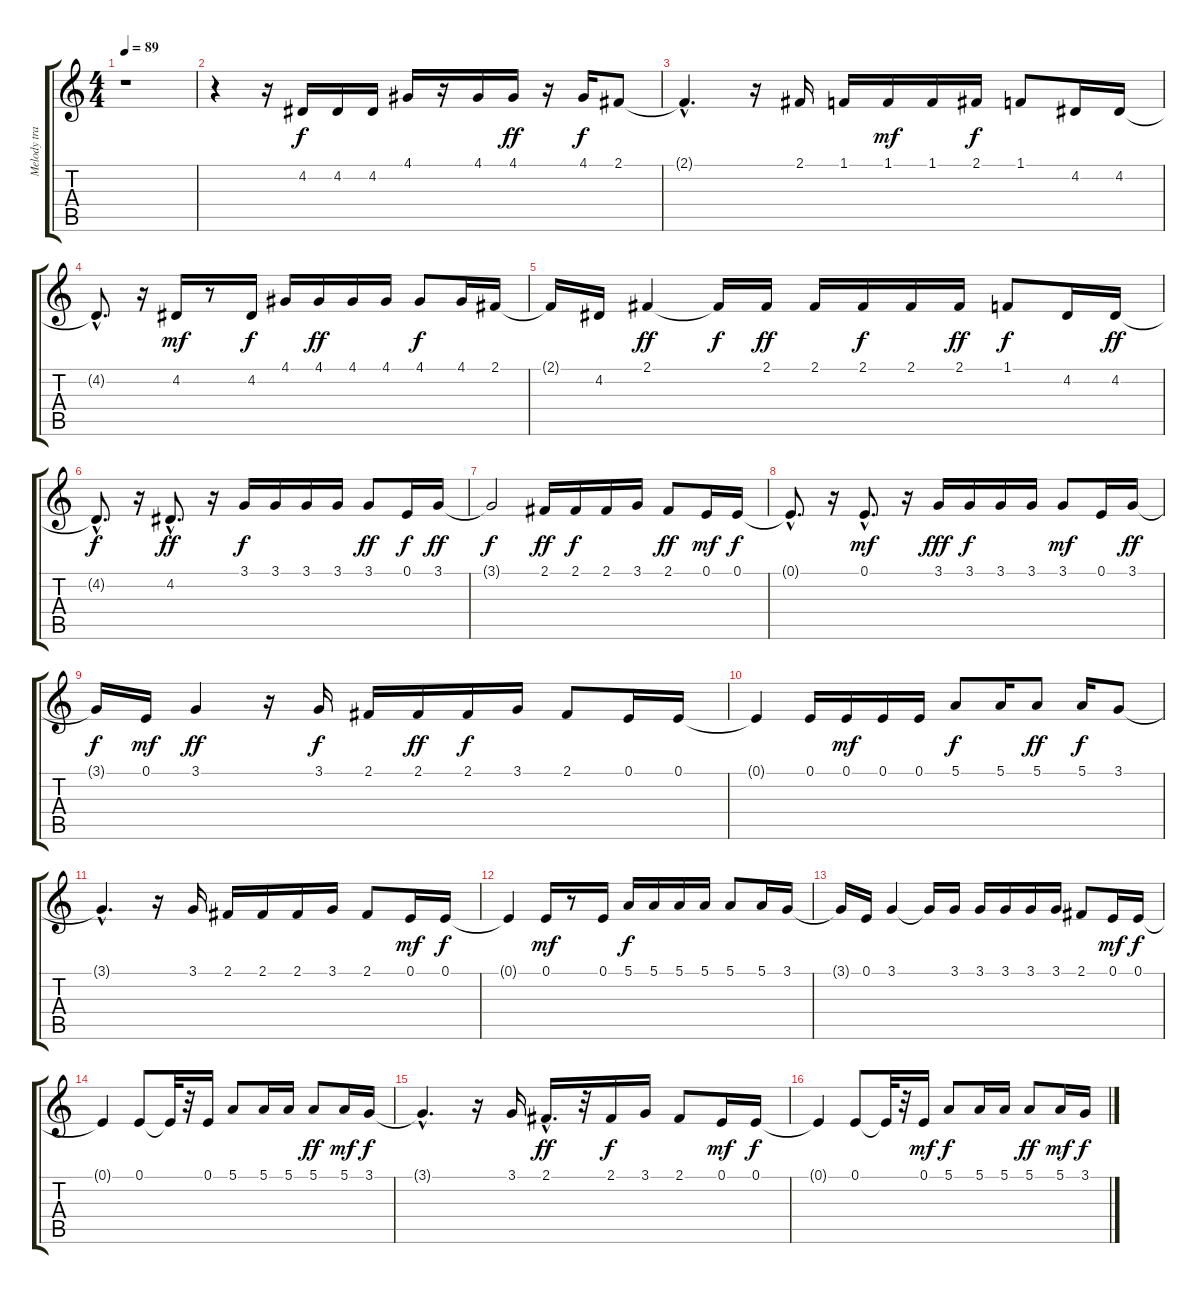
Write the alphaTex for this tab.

\track ("Melody track" "Melody tra") {instrument acousticgrandpiano}
\staff {score tabs}
\tuning (E4 B3 G3 D3 A2 E2) {hide}
\ts (4 4)
\tempo 89
\clef g2
\ks c
r.1{dy mf} |
r.4 r.16 4.2.16{dy f} 4.2.16 4.2.16 4.1.16 r.16 4.1.16 4.1.16{dy ff} r.16 4.1.16{dy f} 2.1.8 |
2.1{hac t}.4{d} r.16 2.1.16 1.1.16 1.1.16{dy mf} 1.1.16 2.1.16{dy f} 1.1.8 4.2.16 4.2.16 |
4.2{hac t}.8{d} r.16 4.2.16{dy mf} r.8 4.2.16{dy f} 4.1.16 4.1.16{dy ff} 4.1.16 4.1.16 4.1.8{dy f} 4.1.16 2.1.16 |
2.1{t}.16 4.2.16 2.1.4{dy ff} 2.1{t}.16{dy f} 2.1.16{dy ff} 2.1.16 2.1.16{dy f} 2.1.16 2.1.16{dy ff} 1.1.8{dy f} 4.2.16 4.2.16{dy ff} |
4.2{hac t}.8{d dy f} r.16 4.2{hac}.8{d dy ff} r.16 3.1.16{dy f} 3.1.16 3.1.16 3.1.16 3.1.8{dy ff} 0.1.16{dy f} 3.1.16{dy ff} |
3.1{t}.2{dy f} 2.1.16{dy ff} 2.1.16{dy f} 2.1.16 3.1.16 2.1.8{dy ff} 0.1.16{dy mf} 0.1.16{dy f} |
0.1{hac t}.8{d} r.16 0.1{hac}.8{d dy mf} r.16 3.1.16{dy fff} 3.1.16{dy f} 3.1.16 3.1.16 3.1.8{dy mf} 0.1.16 3.1.16{dy ff} |
3.1{t}.16{dy f} 0.1.16{dy mf} 3.1.4{dy ff} r.16 3.1.16{dy f} 2.1.16 2.1.16{dy ff} 2.1.16{dy f} 3.1.16 2.1.8 0.1.16 0.1.16 |
0.1{t}.4 0.1.16 0.1.16{dy mf} 0.1.16 0.1.16 5.1.8{dy f} 5.1.16 5.1.8{dy ff} 5.1.16{dy f} 3.1.8 |
3.1{hac t}.4{d} r.16 3.1.16 2.1.16 2.1.16 2.1.16 3.1.16 2.1.8 0.1.16{dy mf} 0.1.16{dy f} |
0.1{t}.4 0.1.16{dy mf} r.8 0.1.16 5.1.16{dy f} 5.1.16 5.1.16 5.1.16 5.1.8 5.1.16 3.1.16 |
3.1{t}.16 0.1.16 3.1.4 3.1{t}.16 3.1.16 3.1.16 3.1.16 3.1.16 3.1.16 2.1.8 0.1.16{dy mf} 0.1.16{dy f} |
0.1{t}.4 0.1.8 0.1{t}.32 r.32 0.1.16 5.1.8 5.1.16 5.1.16 5.1.8{dy ff} 5.1.16{dy mf} 3.1.16{dy f} |
3.1{hac t}.4{d} r.16 3.1.16 2.1{hac}.16{d dy ff} r.32 2.1.16{dy f} 3.1.16 2.1.8 0.1.16{dy mf} 0.1.16{dy f} |
0.1{t}.4 0.1.8 0.1{t}.32 r.32 0.1.16{dy mf} 5.1.8{dy f} 5.1.16 5.1.16 5.1.8{dy ff} 5.1.16{dy mf} 3.1.16{dy f}
